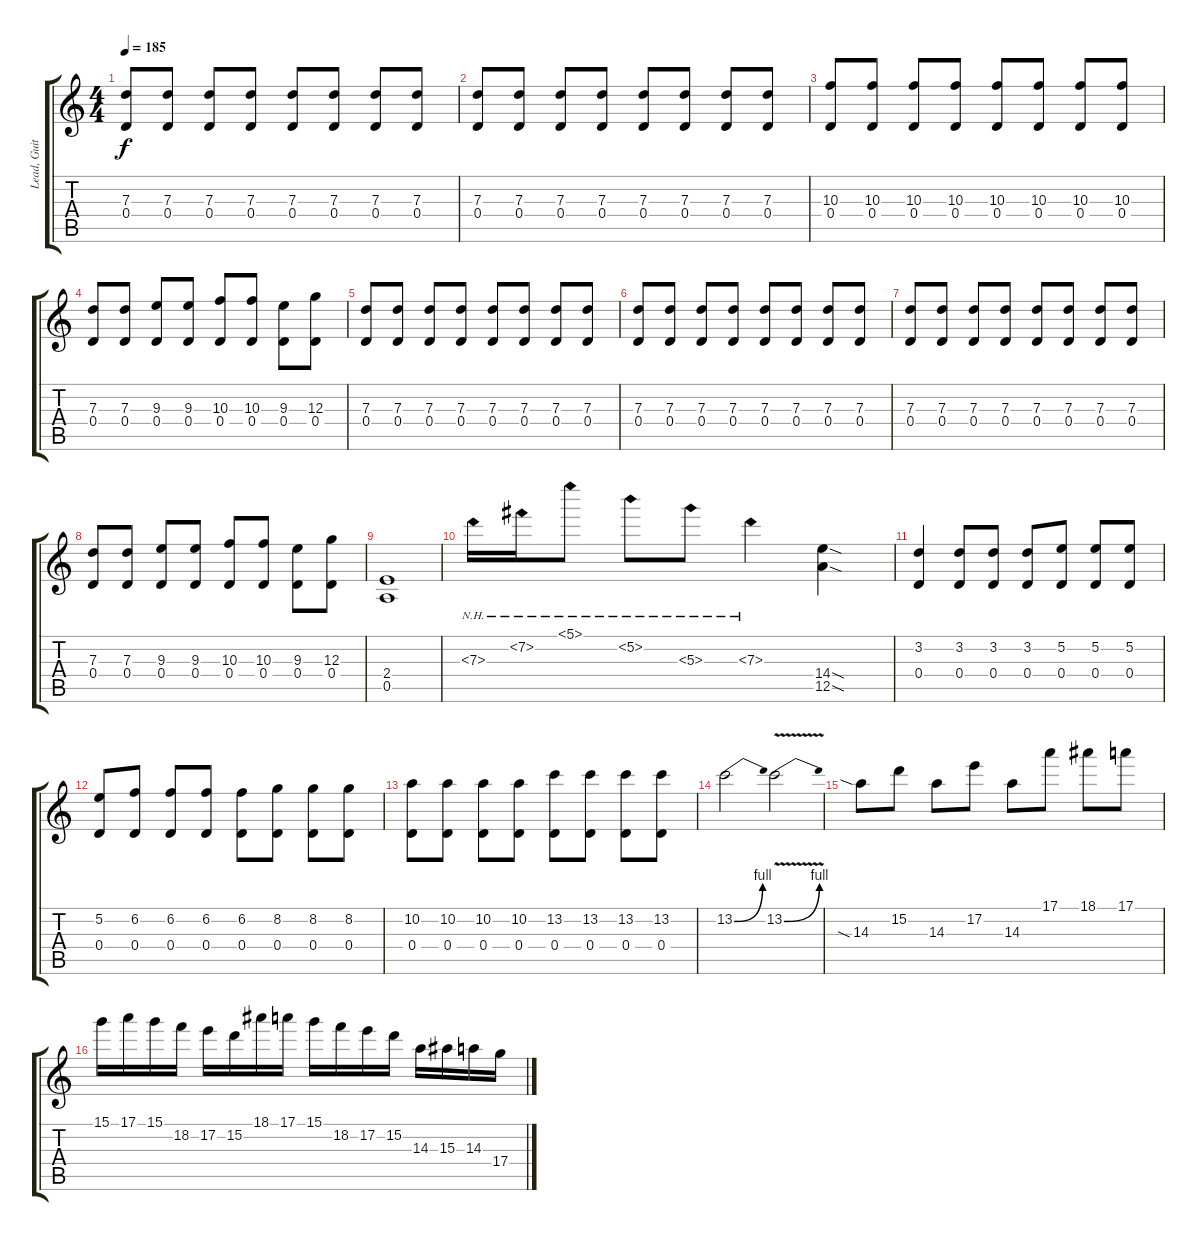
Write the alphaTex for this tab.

\track ("Lead, Guitar Solo" "Lead, Guit") {instrument distortionguitar}
\staff {score tabs}
\tuning (E4 B3 G3 D3 A2 D2) {hide}
\ts (4 4)
\tempo 185
\clef g2
\ks c
(7.3 0.4).8{dy f} (7.3 0.4).8 (7.3 0.4).8 (7.3 0.4).8 (7.3 0.4).8 (7.3 0.4).8 (7.3 0.4).8 (7.3 0.4).8 |
(7.3 0.4).8 (7.3 0.4).8 (7.3 0.4).8 (7.3 0.4).8 (7.3 0.4).8 (7.3 0.4).8 (7.3 0.4).8 (7.3 0.4).8 |
(10.3 0.4).8 (10.3 0.4).8 (10.3 0.4).8 (10.3 0.4).8 (10.3 0.4).8 (10.3 0.4).8 (10.3 0.4).8 (10.3 0.4).8 |
(7.3 0.4).8 (7.3 0.4).8 (9.3 0.4).8 (9.3 0.4).8 (10.3 0.4).8 (10.3 0.4).8 (9.3 0.4).8 (12.3 0.4).8 |
(7.3 0.4).8 (7.3 0.4).8 (7.3 0.4).8 (7.3 0.4).8 (7.3 0.4).8 (7.3 0.4).8 (7.3 0.4).8 (7.3 0.4).8 |
(7.3 0.4).8 (7.3 0.4).8 (7.3 0.4).8 (7.3 0.4).8 (7.3 0.4).8 (7.3 0.4).8 (7.3 0.4).8 (7.3 0.4).8 |
(7.3 0.4).8 (7.3 0.4).8 (7.3 0.4).8 (7.3 0.4).8 (7.3 0.4).8 (7.3 0.4).8 (7.3 0.4).8 (7.3 0.4).8 |
(7.3 0.4).8 (7.3 0.4).8 (9.3 0.4).8 (9.3 0.4).8 (10.3 0.4).8 (10.3 0.4).8 (9.3 0.4).8 (12.3 0.4).8 |
(2.4 0.5).1 |
7.3{nh}.16 7.2{nh}.16 5.1{nh}.8 5.2{nh}.8 5.3{nh}.8 7.3{nh}.4 (14.4{sod} 12.5{sod}).4 |
(3.2 0.4).4 (3.2 0.4).8 (3.2 0.4).8 (3.2 0.4).8 (5.2 0.4).8 (5.2 0.4).8 (5.2 0.4).8 |
(5.2 0.4).8 (6.2 0.4).8 (6.2 0.4).8 (6.2 0.4).8 (6.2 0.4).8 (8.2 0.4).8 (8.2 0.4).8 (8.2 0.4).8 |
(10.2 0.4).8 (10.2 0.4).8 (10.2 0.4).8 (10.2 0.4).8 (13.2 0.4).8 (13.2 0.4).8 (13.2 0.4).8 (13.2 0.4).8 |
13.2{be (bend 0 0 60 4)}.2 13.2{be (bend 0 0 60 4) v}.2 |
14.3{sia}.8 15.2.8 14.3.8 17.2.8 14.3.8 17.1.8 18.1.8 17.1.8 |
15.1.16 17.1.16 15.1.16 18.2.16 17.2.16 15.2.16 18.1.16 17.1.16 15.1.16 18.2.16 17.2.16 15.2.16 14.3.16 15.3.16 14.3.16 17.4.16
